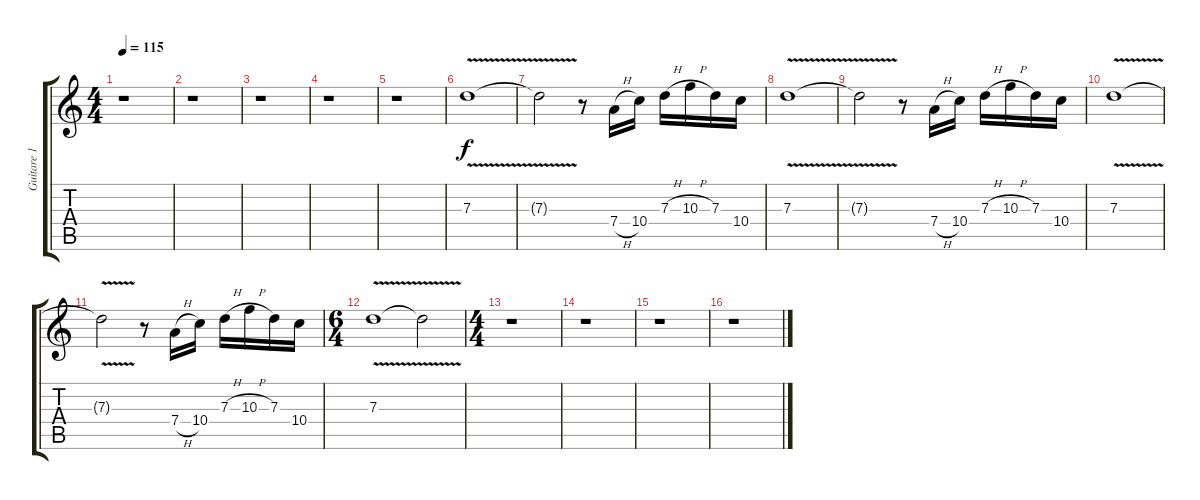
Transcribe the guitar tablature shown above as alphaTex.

\track ("Guitare 1" "Guitare 1") {instrument overdrivenguitar}
\staff {score tabs}
\tuning (E4 B3 G3 D3 A2 E2) {hide}
\ts (4 4)
\tempo 115
\clef g2
\ks c
r.1{dy f} |
r.1 |
r.1 |
r.1 |
r.1 |
7.3{v}.1 |
7.3{t}.2 r.8 7.4{h}.16 10.4.16 7.3{h}.16 10.3{h}.16 7.3.16 10.4.16 |
7.3{v}.1 |
7.3{t}.2 r.8 7.4{h}.16 10.4.16 7.3{h}.16 10.3{h}.16 7.3.16 10.4.16 |
7.3{v}.1 |
7.3{t}.2 r.8 7.4{h}.16 10.4.16 7.3{h}.16 10.3{h}.16 7.3.16 10.4.16 |
\ts (6 4)
7.3{v}.1 7.3{t}.2 |
\ts (4 4)
r.1 |
r.1 |
r.1 |
r.1
